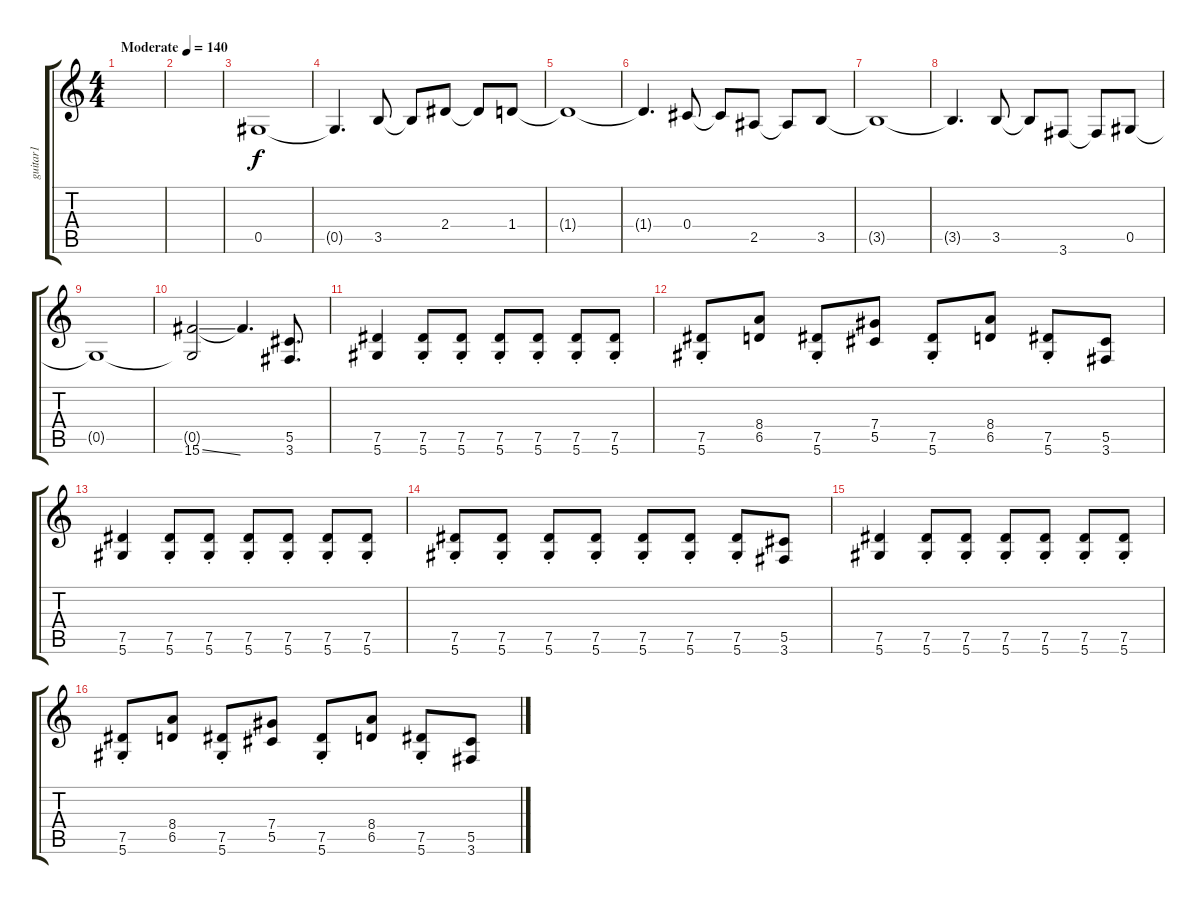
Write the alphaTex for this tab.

\track ("guitar1" "guitar1") {instrument distortionguitar}
\staff {score tabs}
\tuning (Eb4 Bb3 Gb3 Db3 Ab2 Eb2) {hide}
\ts (4 4)
\tempo (140 "Moderate")
\clef g2
\ks c
|
|
0.5.1 |
0.5{t}.4{d} 3.5.8 3.5{t}.8 2.4.8 2.4{t}.8 1.4.8 |
1.4{t}.1 |
1.4{t}.4{d} 0.4.8 0.4{t}.8 2.5.8 2.5{t}.8 3.5.8 |
3.5{t}.1 |
3.5{t}.4{d} 3.5.8 3.5{t}.8 3.6.8 3.6{t}.8 0.5.8 |
0.5{t}.1 |
(0.5{t} 15.6{ss}).2 15.6{t}.4{d} (5.5 3.6).8{d} |
(7.5 5.6).4 (7.5{st} 5.6{st}).8 (7.5{st} 5.6{st}).8 (7.5{st} 5.6{st}).8 (7.5{st} 5.6{st}).8 (7.5{st} 5.6{st}).8 (7.5{st} 5.6{st}).8 |
(7.5{st} 5.6{st}).8 (8.4 6.5).8 (7.5{st} 5.6{st}).8 (7.4 5.5).8 (7.5{st} 5.6{st}).8 (8.4 6.5).8 (7.5{st} 5.6{st}).8 (5.5 3.6).8 |
(7.5 5.6).4 (7.5{st} 5.6{st}).8 (7.5{st} 5.6{st}).8 (7.5{st} 5.6{st}).8 (7.5{st} 5.6{st}).8 (7.5{st} 5.6{st}).8 (7.5{st} 5.6{st}).8 |
(7.5{st} 5.6{st}).8 (7.5{st} 5.6{st}).8 (7.5{st} 5.6{st}).8 (7.5{st} 5.6{st}).8 (7.5{st} 5.6{st}).8 (7.5{st} 5.6{st}).8 (7.5{st} 5.6{st}).8 (5.5 3.6).8 |
(7.5 5.6).4 (7.5{st} 5.6{st}).8 (7.5{st} 5.6{st}).8 (7.5{st} 5.6{st}).8 (7.5{st} 5.6{st}).8 (7.5{st} 5.6{st}).8 (7.5{st} 5.6{st}).8 |
(7.5{st} 5.6{st}).8 (8.4 6.5).8 (7.5{st} 5.6{st}).8 (7.4 5.5).8 (7.5{st} 5.6{st}).8 (8.4 6.5).8 (7.5{st} 5.6{st}).8 (5.5 3.6).8
